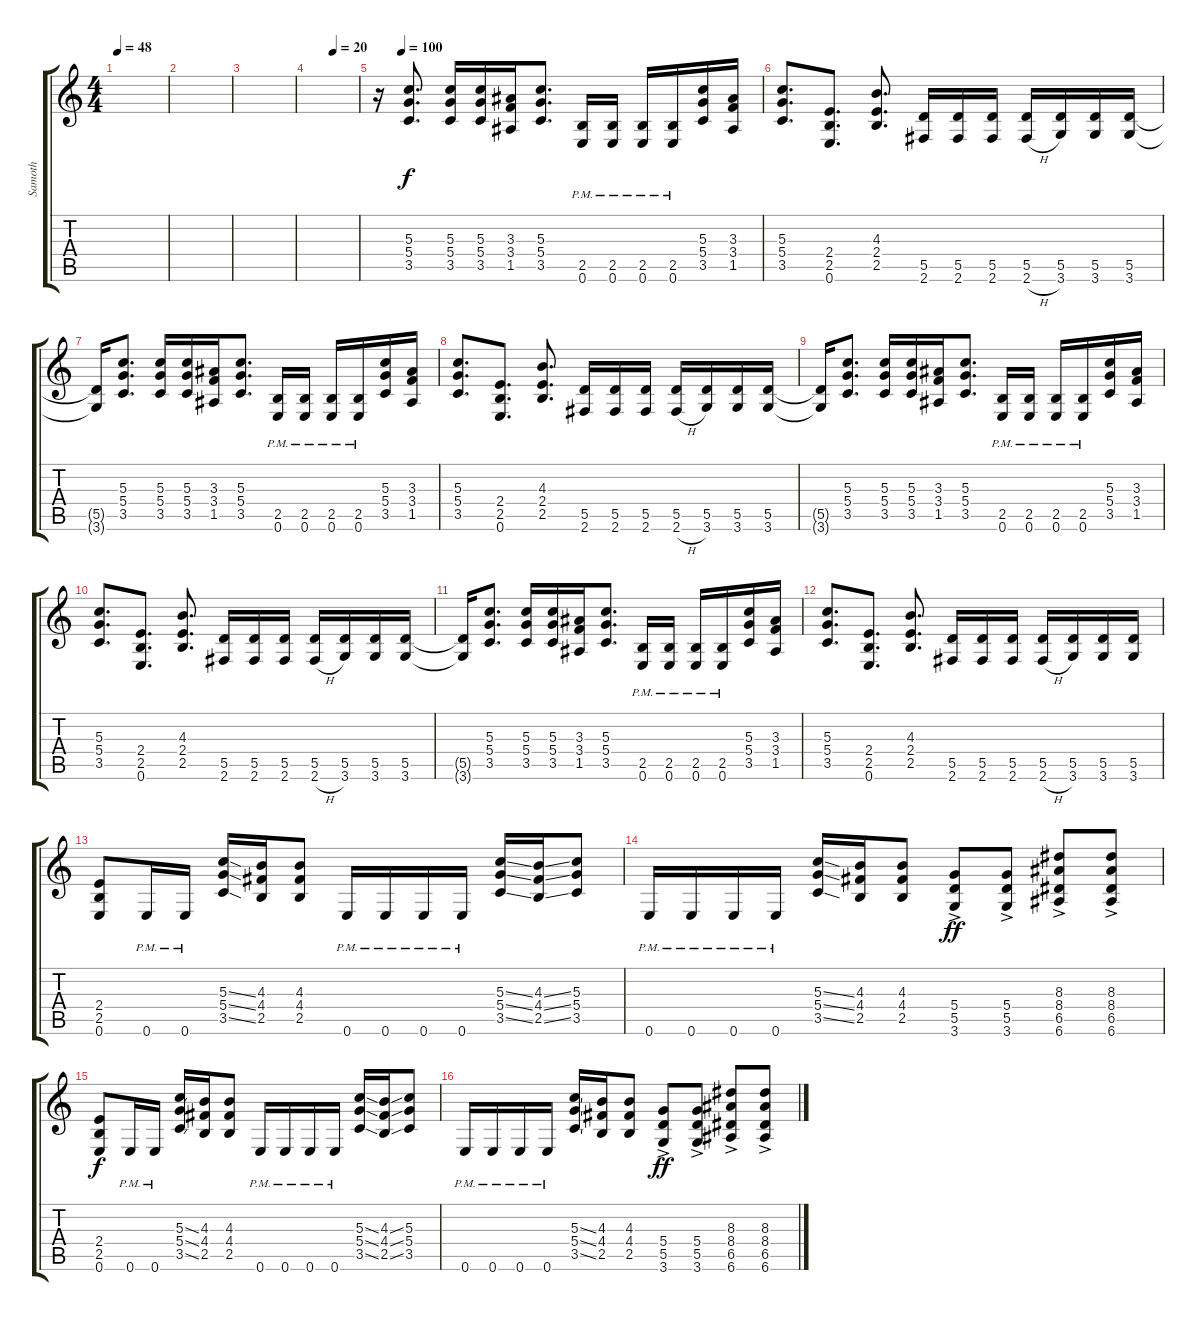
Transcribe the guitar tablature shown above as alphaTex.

\track ("Samoth" "Samoth") {instrument distortionguitar}
\staff {score tabs}
\tuning (E4 B3 G3 D3 A2 E2) {hide}
\ts (4 4)
\tempo 48
\clef g2
\ks c
|
|
|
\tempo (20 0.5)
|
\tempo (100 0.0625)
r.16 (5.3 5.4 3.5).8{d balance 16} (5.3 5.4 3.5).16 (5.3 5.4 3.5).16 (3.3 3.4 1.5).16 (5.3 5.4 3.5).8{d} (2.5{pm} 0.6{pm}).16 (2.5{pm} 0.6{pm}).16 (2.5{pm} 0.6{pm}).16 (2.5{pm} 0.6{pm}).16 (5.3 5.4 3.5).16 (3.3 3.4 1.5).16 |
(5.3 5.4 3.5).8{d} (2.4 2.5 0.6).8{d} (4.3 2.4 2.5).8{d} (5.5 2.6).16 (5.5 2.6).16 (5.5 2.6).16 (5.5 2.6{h}).16 (5.5 3.6).16 (5.5 3.6).16 (5.5 3.6).16 |
(5.5{t} 3.6{t}).16 (5.3 5.4 3.5).8{d} (5.3 5.4 3.5).16 (5.3 5.4 3.5).16 (3.3 3.4 1.5).16 (5.3 5.4 3.5).8{d} (2.5{pm} 0.6{pm}).16 (2.5{pm} 0.6{pm}).16 (2.5{pm} 0.6{pm}).16 (2.5{pm} 0.6{pm}).16 (5.3 5.4 3.5).16 (3.3 3.4 1.5).16 |
(5.3 5.4 3.5).8{d} (2.4 2.5 0.6).8{d} (4.3 2.4 2.5).8{d} (5.5 2.6).16 (5.5 2.6).16 (5.5 2.6).16 (5.5 2.6{h}).16 (5.5 3.6).16 (5.5 3.6).16 (5.5 3.6).16 |
(5.5{t} 3.6{t}).16 (5.3 5.4 3.5).8{d} (5.3 5.4 3.5).16 (5.3 5.4 3.5).16 (3.3 3.4 1.5).16 (5.3 5.4 3.5).8{d} (2.5{pm} 0.6{pm}).16 (2.5{pm} 0.6{pm}).16 (2.5{pm} 0.6{pm}).16 (2.5{pm} 0.6{pm}).16 (5.3 5.4 3.5).16 (3.3 3.4 1.5).16 |
(5.3 5.4 3.5).8{d} (2.4 2.5 0.6).8{d} (4.3 2.4 2.5).8{d} (5.5 2.6).16 (5.5 2.6).16 (5.5 2.6).16 (5.5 2.6{h}).16 (5.5 3.6).16 (5.5 3.6).16 (5.5 3.6).16 |
(5.5{t} 3.6{t}).16 (5.3 5.4 3.5).8{d} (5.3 5.4 3.5).16 (5.3 5.4 3.5).16 (3.3 3.4 1.5).16 (5.3 5.4 3.5).8{d} (2.5{pm} 0.6{pm}).16 (2.5{pm} 0.6{pm}).16 (2.5{pm} 0.6{pm}).16 (2.5{pm} 0.6{pm}).16 (5.3 5.4 3.5).16 (3.3 3.4 1.5).16 |
(5.3 5.4 3.5).8{d} (2.4 2.5 0.6).8{d} (4.3 2.4 2.5).8{d} (5.5 2.6).16 (5.5 2.6).16 (5.5 2.6).16 (5.5 2.6{h}).16 (5.5 3.6).16 (5.5 3.6).16 (5.5 3.6).16 |
(2.4 2.5 0.6).8 0.6{pm}.16 0.6{pm}.16 (5.3{ss} 5.4{ss} 3.5{ss}).16 (4.3 4.4 2.5).16 (4.3 4.4 2.5).8 0.6{pm}.16 0.6{pm}.16 0.6{pm}.16 0.6{pm}.16 (5.3{ss} 5.4{ss} 3.5{ss}).16 (4.3{ss} 4.4{ss} 2.5{ss}).16 (5.3 5.4 3.5).8 |
0.6{pm}.16 0.6{pm}.16 0.6{pm}.16 0.6{pm}.16 (5.3{ss} 5.4{ss} 3.5{ss}).16 (4.3 4.4 2.5).16 (4.3 4.4 2.5).8 (5.4{ac} 5.5{ac} 3.6{ac}).8{dy ff} (5.4{ac} 5.5{ac} 3.6{ac}).8 (8.3{ac} 8.4{ac} 6.5{ac} 6.6{ac}).8 (8.3{ac} 8.4{ac} 6.5{ac} 6.6{ac}).8 |
(2.4 2.5 0.6).8{dy f} 0.6{pm}.16 0.6{pm}.16 (5.3{ss} 5.4{ss} 3.5{ss}).16 (4.3 4.4 2.5).16 (4.3 4.4 2.5).8 0.6{pm}.16 0.6{pm}.16 0.6{pm}.16 0.6{pm}.16 (5.3{ss} 5.4{ss} 3.5{ss}).16 (4.3{ss} 4.4{ss} 2.5{ss}).16 (5.3 5.4 3.5).8 |
0.6{pm}.16 0.6{pm}.16 0.6{pm}.16 0.6{pm}.16 (5.3{ss} 5.4{ss} 3.5{ss}).16 (4.3 4.4 2.5).16 (4.3 4.4 2.5).8 (5.4{ac} 5.5{ac} 3.6{ac}).8{dy ff} (5.4{ac} 5.5{ac} 3.6{ac}).8 (8.3{ac} 8.4{ac} 6.5{ac} 6.6{ac}).8 (8.3{ac} 8.4{ac} 6.5{ac} 6.6{ac}).8
